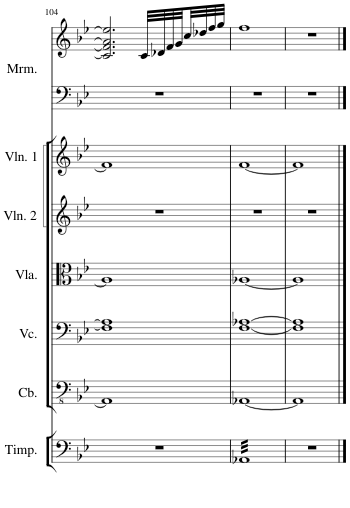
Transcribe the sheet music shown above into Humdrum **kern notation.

**kern	**kern	**kern	**kern	**kern	**kern
*part6	*part5	*part4	*part3	*part2	*part1
*staff6	*staff5	*staff4	*staff3	*staff2	*staff1
*I"Timpani	*I"Contrabass	*I"Violoncello	*I"Viola	*I"Violin 1	*I"Marimba
*I'Timp.	*I'Cb.	*I'Vc.	*I'Vla.	*I'Vln. 1	*I'Mrm.
!!LO:PB:g=z
*clefF4	*clefFv4	*clefF4	*clefC3	*clefG2	*clefG2
*	*ITrd7c12	*	*	*	*
*k[b-e-]	*k[b-e-]	*k[b-e-]	*k[b-e-]	*k[b-e-]	*k[b-e-]
*M4/4	*M4/4	*M4/4	*M4/4	*M4/4	*M4/4
=104	=104	=104	=104	=104	=104
1r	1AAA-]	1F] 1A-]	1A-]	1f]	2.c/] 2.f/] 2.a-/] 2.ee-/]
.	.	.	.	.	32c/LLL
.	.	.	.	.	32d-X/
.	.	.	.	.	32f/
.	.	.	.	.	32g/
.	.	.	.	.	32cc/
.	.	.	.	.	32dd-X/
.	.	.	.	.	32ff/
.	.	.	.	.	32gg/JJJ
=105	=105	=105	=105	=105	=105
*tremolo	*	*	*	*	*
32AA-XLLL	[1AAA-X	[1F [1A-X	[1A-X	[1f	1ff
32AA-X	.	.	.	.	.
32AA-X	.	.	.	.	.
32AA-X	.	.	.	.	.
32AA-X	.	.	.	.	.
32AA-X	.	.	.	.	.
32AA-X	.	.	.	.	.
32AA-X	.	.	.	.	.
32AA-X	.	.	.	.	.
32AA-X	.	.	.	.	.
32AA-X	.	.	.	.	.
32AA-X	.	.	.	.	.
32AA-X	.	.	.	.	.
32AA-X	.	.	.	.	.
32AA-X	.	.	.	.	.
32AA-X	.	.	.	.	.
32AA-X	.	.	.	.	.
32AA-X	.	.	.	.	.
32AA-X	.	.	.	.	.
32AA-X	.	.	.	.	.
32AA-X	.	.	.	.	.
32AA-X	.	.	.	.	.
32AA-X	.	.	.	.	.
32AA-X	.	.	.	.	.
32AA-X	.	.	.	.	.
32AA-X	.	.	.	.	.
32AA-X	.	.	.	.	.
32AA-X	.	.	.	.	.
32AA-X	.	.	.	.	.
32AA-X	.	.	.	.	.
32AA-X	.	.	.	.	.
32AA-XJJJ	.	.	.	.	.
*Xtremolo	*	*	*	*	*
=106	=106	=106	=106	=106	=106
1r	1AAA-]	1F] 1A-]	1A-]	1f]	1r
==	==	==	==	==	==
*-	*-	*-	*-	*-	*-
